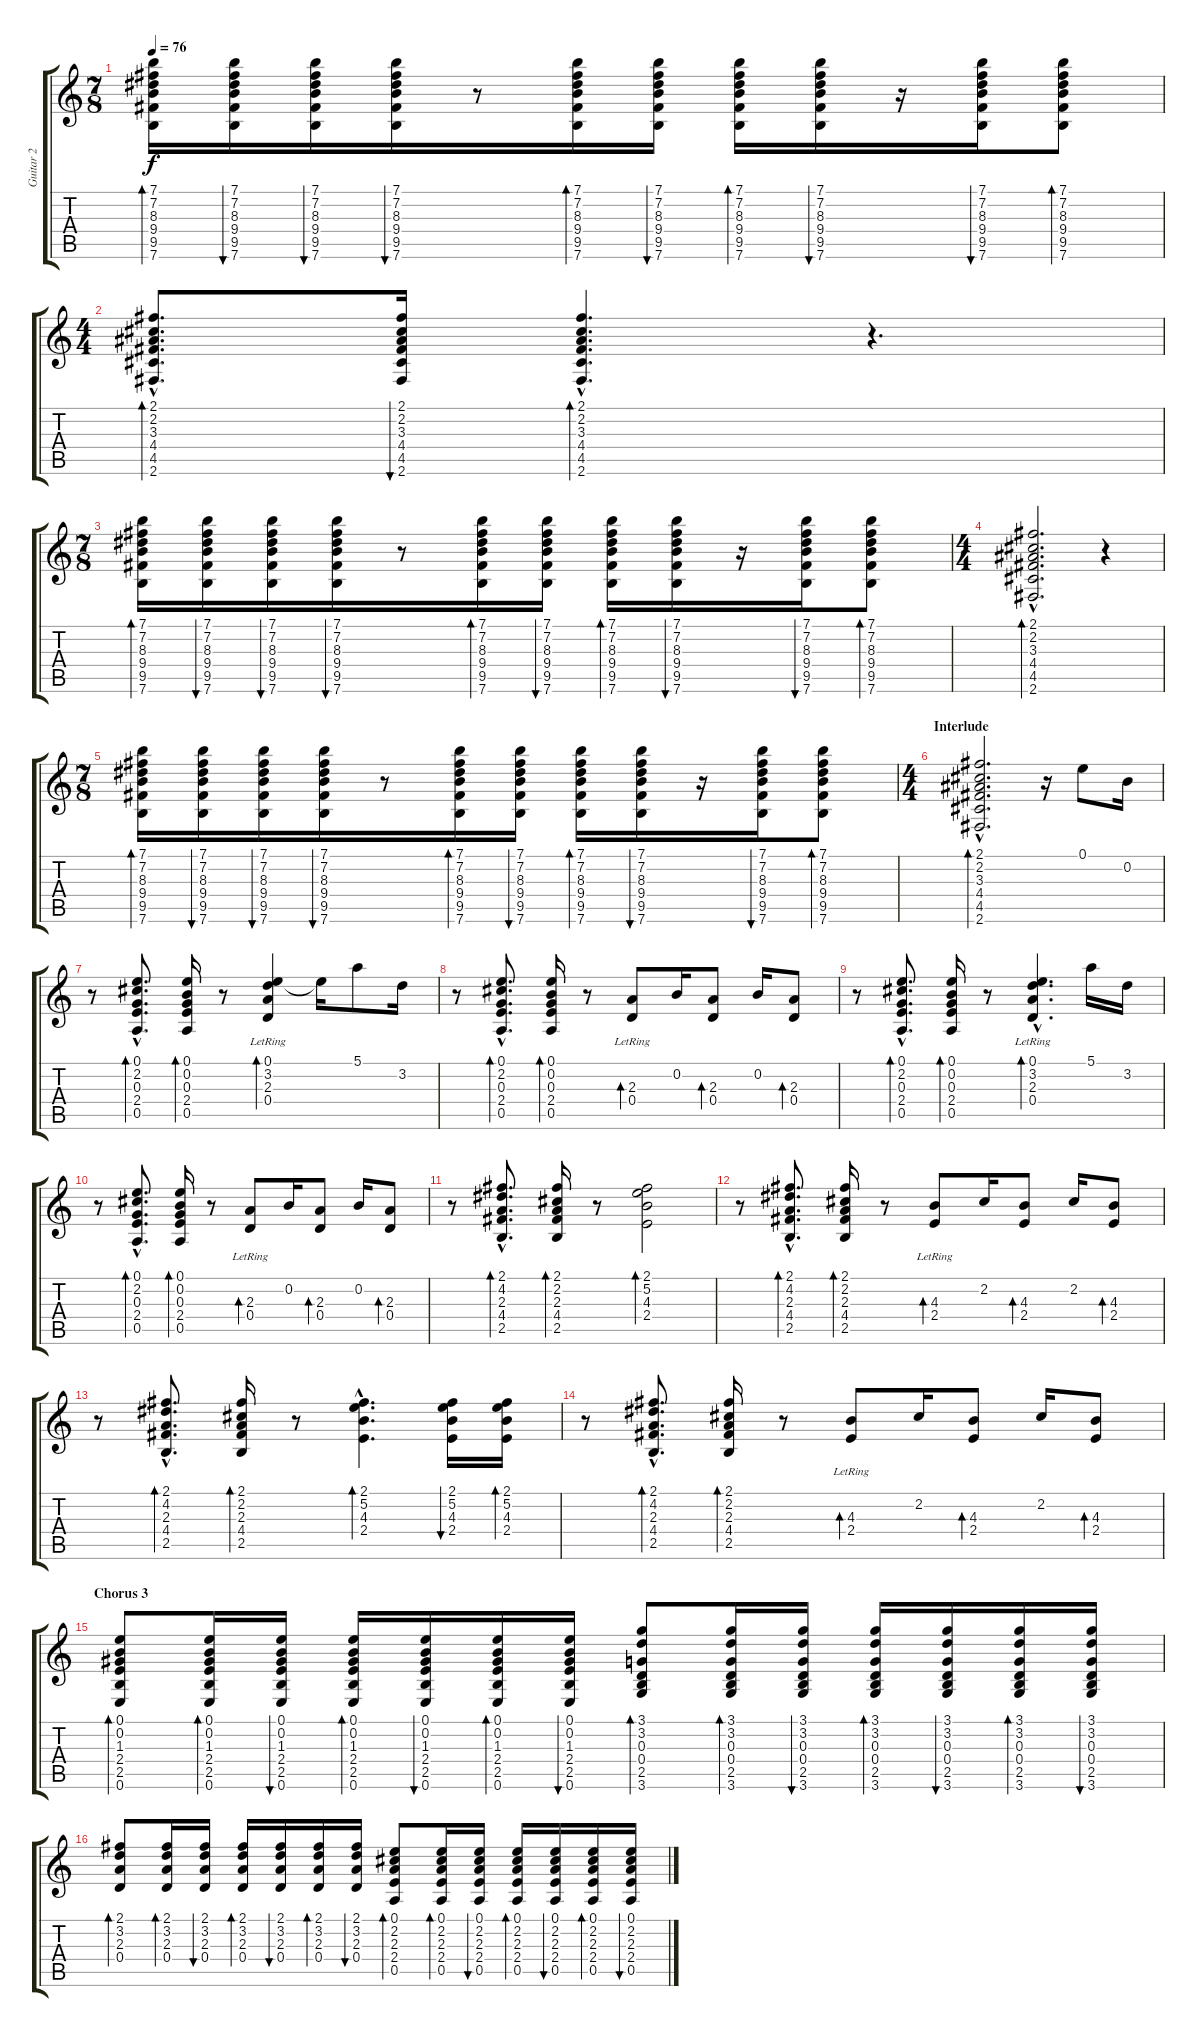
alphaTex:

\track ("Guitar 2" "Guitar 2") {instrument acousticguitarsteel}
\staff {score tabs}
\tuning (E4 B3 G3 D3 A2 E2) {hide}
\ts (7 8)
\tempo 76
\clef g2
\ks c
(7.1 7.2 8.3 9.4 9.5 7.6).16{bd 30 dy f} (7.1 7.2 8.3 9.4 9.5 7.6).16{bu 30} (7.1 7.2 8.3 9.4 9.5 7.6).16{bu 30} (7.1 7.2 8.3 9.4 9.5 7.6).16{bu 30} r.8 (7.1 7.2 8.3 9.4 9.5 7.6).16{bd 30} (7.1 7.2 8.3 9.4 9.5 7.6).16{bu 30} (7.1 7.2 8.3 9.4 9.5 7.6).16{bd 30} (7.1 7.2 8.3 9.4 9.5 7.6).16{bu 30} r.16 (7.1 7.2 8.3 9.4 9.5 7.6).16{bu 30} (7.1 7.2 8.3 9.4 9.5 7.6).8{bd 30} |
\ts (4 4)
(2.1{hac} 2.2{hac} 3.3{hac} 4.4{hac} 4.5{hac} 2.6{hac}).8{d bd 30} (2.1 2.2 3.3 4.4 4.5 2.6).16{bu 30} (2.1{hac} 2.2{hac} 3.3{hac} 4.4{hac} 4.5{hac} 2.6{hac}).4{d bd 30} r.4{d} |
\ts (7 8)
(7.1 7.2 8.3 9.4 9.5 7.6).16{bd 30} (7.1 7.2 8.3 9.4 9.5 7.6).16{bu 30} (7.1 7.2 8.3 9.4 9.5 7.6).16{bu 30} (7.1 7.2 8.3 9.4 9.5 7.6).16{bu 30} r.8 (7.1 7.2 8.3 9.4 9.5 7.6).16{bd 30} (7.1 7.2 8.3 9.4 9.5 7.6).16{bu 30} (7.1 7.2 8.3 9.4 9.5 7.6).16{bd 30} (7.1 7.2 8.3 9.4 9.5 7.6).16{bu 30} r.16 (7.1 7.2 8.3 9.4 9.5 7.6).16{bu 30} (7.1 7.2 8.3 9.4 9.5 7.6).8{bd 30} |
\ts (4 4)
(2.1{hac} 2.2{hac} 3.3{hac} 4.4{hac} 4.5{hac} 2.6{hac}).2{d bd 30} r.4 |
\ts (7 8)
(7.1 7.2 8.3 9.4 9.5 7.6).16{bd 30} (7.1 7.2 8.3 9.4 9.5 7.6).16{bu 30} (7.1 7.2 8.3 9.4 9.5 7.6).16{bu 30} (7.1 7.2 8.3 9.4 9.5 7.6).16{bu 30} r.8 (7.1 7.2 8.3 9.4 9.5 7.6).16{bd 30} (7.1 7.2 8.3 9.4 9.5 7.6).16{bu 30} (7.1 7.2 8.3 9.4 9.5 7.6).16{bd 30} (7.1 7.2 8.3 9.4 9.5 7.6).16{bu 30} r.16 (7.1 7.2 8.3 9.4 9.5 7.6).16{bu 30} (7.1 7.2 8.3 9.4 9.5 7.6).8{bd 30} |
\ts (4 4)
\section ("" "Interlude")
(2.1{hac} 2.2{hac} 3.3{hac} 4.4{hac} 4.5{hac} 2.6{hac}).2{d bd 30} r.16 0.1.8 0.2.16 |
r.8 (0.1{hac} 2.2{hac} 0.3{hac} 2.4{hac} 0.5{hac}).8{d bd 30} (0.1 0.2 0.3 2.4 0.5).16{bd 30} r.8 (0.1{lr} 3.2 2.3 0.4{lr}).4{bd 30} 0.1{t}.16 5.1.8 3.2.16 |
r.8 (0.1{hac} 2.2{hac} 0.3{hac} 2.4{hac} 0.5{hac}).8{d bd 30} (0.1 0.2 0.3 2.4 0.5).16{bd 30} r.8 (2.3 0.4{lr}).8{bd 30} 0.2.16 (2.3 0.4).8{bd 30} 0.2.16 (2.3 0.4).8{bd 30} |
r.8 (0.1{hac} 2.2{hac} 0.3{hac} 2.4{hac} 0.5{hac}).8{d bd 30} (0.1 0.2 0.3 2.4 0.5).16{bd 30} r.8 (0.1{hac lr} 3.2{hac} 2.3{hac} 0.4{hac}).4{d bd 30} 5.1.16 3.2.16 |
r.8 (0.1{hac} 2.2{hac} 0.3{hac} 2.4{hac} 0.5{hac}).8{d bd 30} (0.1 0.2 0.3 2.4 0.5).16{bd 30} r.8 (2.3 0.4{lr}).8{bd 30} 0.2.16 (2.3 0.4).8{bd 30} 0.2.16 (2.3 0.4).8{bd 30} |
r.8 (2.1{hac} 4.2{hac} 2.3{hac} 4.4{hac} 2.5{hac}).8{d bd 30} (2.1 2.2 2.3 4.4 2.5).16{bd 30} r.8 (2.1 5.2 4.3 2.4).2{bd 30} |
r.8 (2.1{hac} 4.2{hac} 2.3{hac} 4.4{hac} 2.5{hac}).8{d bd 30} (2.1 2.2 2.3 4.4 2.5).16{bd 30} r.8 (4.3 2.4{lr}).8{bd 30} 2.2.16 (4.3 2.4).8{bd 30} 2.2.16 (4.3 2.4).8{bd 30} |
r.8 (2.1{hac} 4.2{hac} 2.3{hac} 4.4{hac} 2.5{hac}).8{d bd 30} (2.1 2.2 2.3 4.4 2.5).16{bd 30} r.8 (2.1{hac} 5.2{hac} 4.3{hac} 2.4{hac}).4{d bd 30} (2.1 5.2 4.3 2.4).16{bu 30} (2.1 5.2 4.3 2.4).16{bd 30} |
r.8 (2.1{hac} 4.2{hac} 2.3{hac} 4.4{hac} 2.5{hac}).8{d bd 30} (2.1 2.2 2.3 4.4 2.5).16{bd 30} r.8 (4.3 2.4{lr}).8{bd 30} 2.2.16 (4.3 2.4).8{bd 30} 2.2.16 (4.3 2.4).8{bd 30} |
\section ("" "Chorus 3")
(0.1 0.2 1.3 2.4 2.5 0.6).8{bd 30} (0.1 0.2 1.3 2.4 2.5 0.6).16{bd 30} (0.1 0.2 1.3 2.4 2.5 0.6).16{bu 30} (0.1 0.2 1.3 2.4 2.5 0.6).16{bd 30} (0.1 0.2 1.3 2.4 2.5 0.6).16{bu 30} (0.1 0.2 1.3 2.4 2.5 0.6).16{bd 30} (0.1 0.2 1.3 2.4 2.5 0.6).16{bu 30} (3.1 3.2 0.3 0.4 2.5 3.6).8{bd 30} (3.1 3.2 0.3 0.4 2.5 3.6).16{bd 30} (3.1 3.2 0.3 0.4 2.5 3.6).16{bu 30} (3.1 3.2 0.3 0.4 2.5 3.6).16{bd 30} (3.1 3.2 0.3 0.4 2.5 3.6).16{bu 30} (3.1 3.2 0.3 0.4 2.5 3.6).16{bd 30} (3.1 3.2 0.3 0.4 2.5 3.6).16{bu 30} |
(2.1 3.2 2.3 0.4).8{bd 30} (2.1 3.2 2.3 0.4).16{bd 30} (2.1 3.2 2.3 0.4).16{bu 30} (2.1 3.2 2.3 0.4).16{bd 30} (2.1 3.2 2.3 0.4).16{bu 30} (2.1 3.2 2.3 0.4).16{bd 30} (2.1 3.2 2.3 0.4).16{bu 30} (0.1 2.2 2.3 2.4 0.5).8{bd 30} (0.1 2.2 2.3 2.4 0.5).16{bd 30} (0.1 2.2 2.3 2.4 0.5).16{bu 30} (0.1 2.2 2.3 2.4 0.5).16{bd 30} (0.1 2.2 2.3 2.4 0.5).16{bu 30} (0.1 2.2 2.3 2.4 0.5).16{bd 30} (0.1 2.2 2.3 2.4 0.5).16{bu 30}
